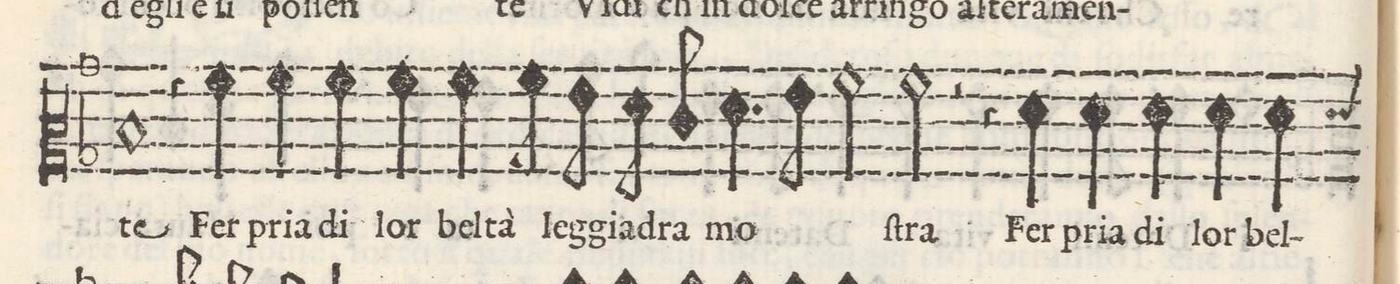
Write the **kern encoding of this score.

**kern	**text
*I"ALTO	*
*clefC2	*
*k[b-]	*
*met(c)	*
*M4/4	*
1d	te
=35-	=35-
4r	.
4a\	Fer
4a\	pria
4a\	di
=36-	=36-
4a\	lor
4a\	bel-
8a\	-ta
8g\	leg-
8f\	-gia-
8e/	-dra
=37-	=37-
4.f\	mo-
8g\	.
2a\	.
=38-	=38-
2a\	-ſtra
2r	.
=39-	=39-
4r	.
4f\	Fer
4f\	pria
4f\	di
=40-	=40-
4f\	lor
4f\	bel-
*-	*-
